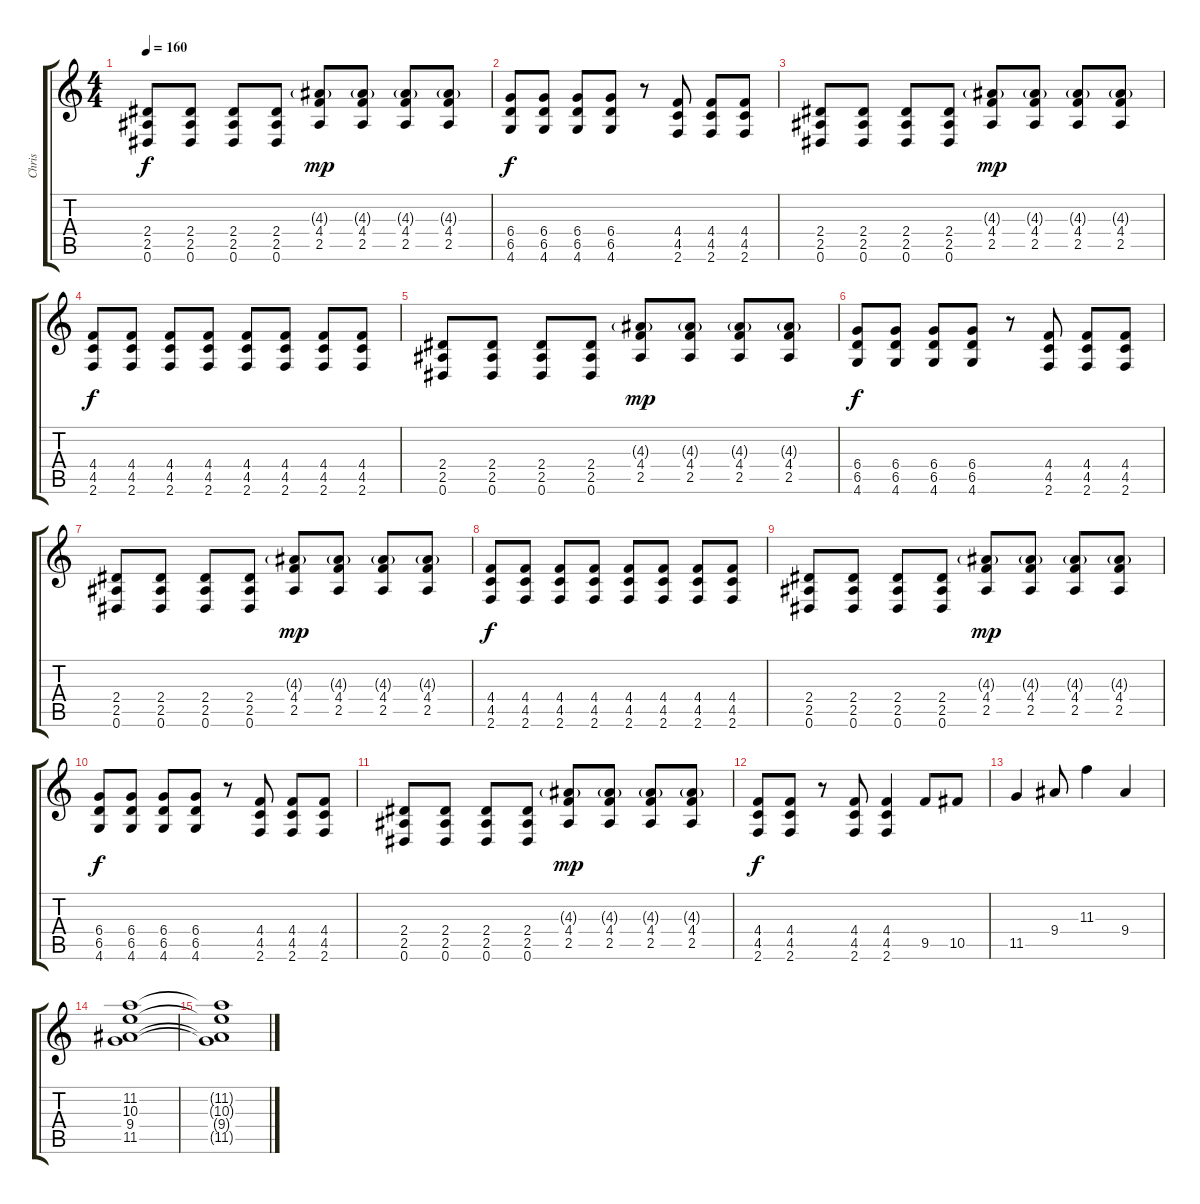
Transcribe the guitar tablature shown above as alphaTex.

\track ("Chris" "Chris") {instrument distortionguitar}
\staff {score tabs}
\tuning (Eb4 Bb3 Gb3 Db3 Ab2 Eb2) {hide}
\ts (4 4)
\tempo 160
\clef g2
\ks c
(2.4 2.5 0.6).8{dy f} (2.4 2.5 0.6).8 (2.4 2.5 0.6).8 (2.4 2.5 0.6).8 (4.3{g} 4.4 2.5).8{dy mp} (4.3{g} 4.4 2.5).8 (4.3{g} 4.4 2.5).8 (4.3{g} 4.4 2.5).8 |
(6.4 6.5 4.6).8{dy f} (6.4 6.5 4.6).8 (6.4 6.5 4.6).8 (6.4 6.5 4.6).8 r.8 (4.4 4.5 2.6).8 (4.4 4.5 2.6).8 (4.4 4.5 2.6).8 |
(2.4 2.5 0.6).8 (2.4 2.5 0.6).8 (2.4 2.5 0.6).8 (2.4 2.5 0.6).8 (4.3{g} 4.4 2.5).8{dy mp} (4.3{g} 4.4 2.5).8 (4.3{g} 4.4 2.5).8 (4.3{g} 4.4 2.5).8 |
(4.4 4.5 2.6).8{dy f} (4.4 4.5 2.6).8 (4.4 4.5 2.6).8 (4.4 4.5 2.6).8 (4.4 4.5 2.6).8 (4.4 4.5 2.6).8 (4.4 4.5 2.6).8 (4.4 4.5 2.6).8 |
(2.4 2.5 0.6).8 (2.4 2.5 0.6).8 (2.4 2.5 0.6).8 (2.4 2.5 0.6).8 (4.3{g} 4.4 2.5).8{dy mp} (4.3{g} 4.4 2.5).8 (4.3{g} 4.4 2.5).8 (4.3{g} 4.4 2.5).8 |
(6.4 6.5 4.6).8{dy f} (6.4 6.5 4.6).8 (6.4 6.5 4.6).8 (6.4 6.5 4.6).8 r.8 (4.4 4.5 2.6).8 (4.4 4.5 2.6).8 (4.4 4.5 2.6).8 |
(2.4 2.5 0.6).8 (2.4 2.5 0.6).8 (2.4 2.5 0.6).8 (2.4 2.5 0.6).8 (4.3{g} 4.4 2.5).8{dy mp} (4.3{g} 4.4 2.5).8 (4.3{g} 4.4 2.5).8 (4.3{g} 4.4 2.5).8 |
(4.4 4.5 2.6).8{dy f} (4.4 4.5 2.6).8 (4.4 4.5 2.6).8 (4.4 4.5 2.6).8 (4.4 4.5 2.6).8 (4.4 4.5 2.6).8 (4.4 4.5 2.6).8 (4.4 4.5 2.6).8 |
(2.4 2.5 0.6).8 (2.4 2.5 0.6).8 (2.4 2.5 0.6).8 (2.4 2.5 0.6).8 (4.3{g} 4.4 2.5).8{dy mp} (4.3{g} 4.4 2.5).8 (4.3{g} 4.4 2.5).8 (4.3{g} 4.4 2.5).8 |
(6.4 6.5 4.6).8{dy f} (6.4 6.5 4.6).8 (6.4 6.5 4.6).8 (6.4 6.5 4.6).8 r.8 (4.4 4.5 2.6).8 (4.4 4.5 2.6).8 (4.4 4.5 2.6).8 |
(2.4 2.5 0.6).8 (2.4 2.5 0.6).8 (2.4 2.5 0.6).8 (2.4 2.5 0.6).8 (4.3{g} 4.4 2.5).8{dy mp} (4.3{g} 4.4 2.5).8 (4.3{g} 4.4 2.5).8 (4.3{g} 4.4 2.5).8 |
(4.4 4.5 2.6).8{dy f} (4.4 4.5 2.6).8 r.8 (4.4 4.5 2.6).8 (4.4 4.5 2.6).4 9.5.8 10.5.8 |
11.5.4 9.4.8 11.3.4 9.4.4 |
(11.2 10.3 9.4 11.5).1 |
(11.2{t} 10.3{t} 9.4{t} 11.5{t}).1
